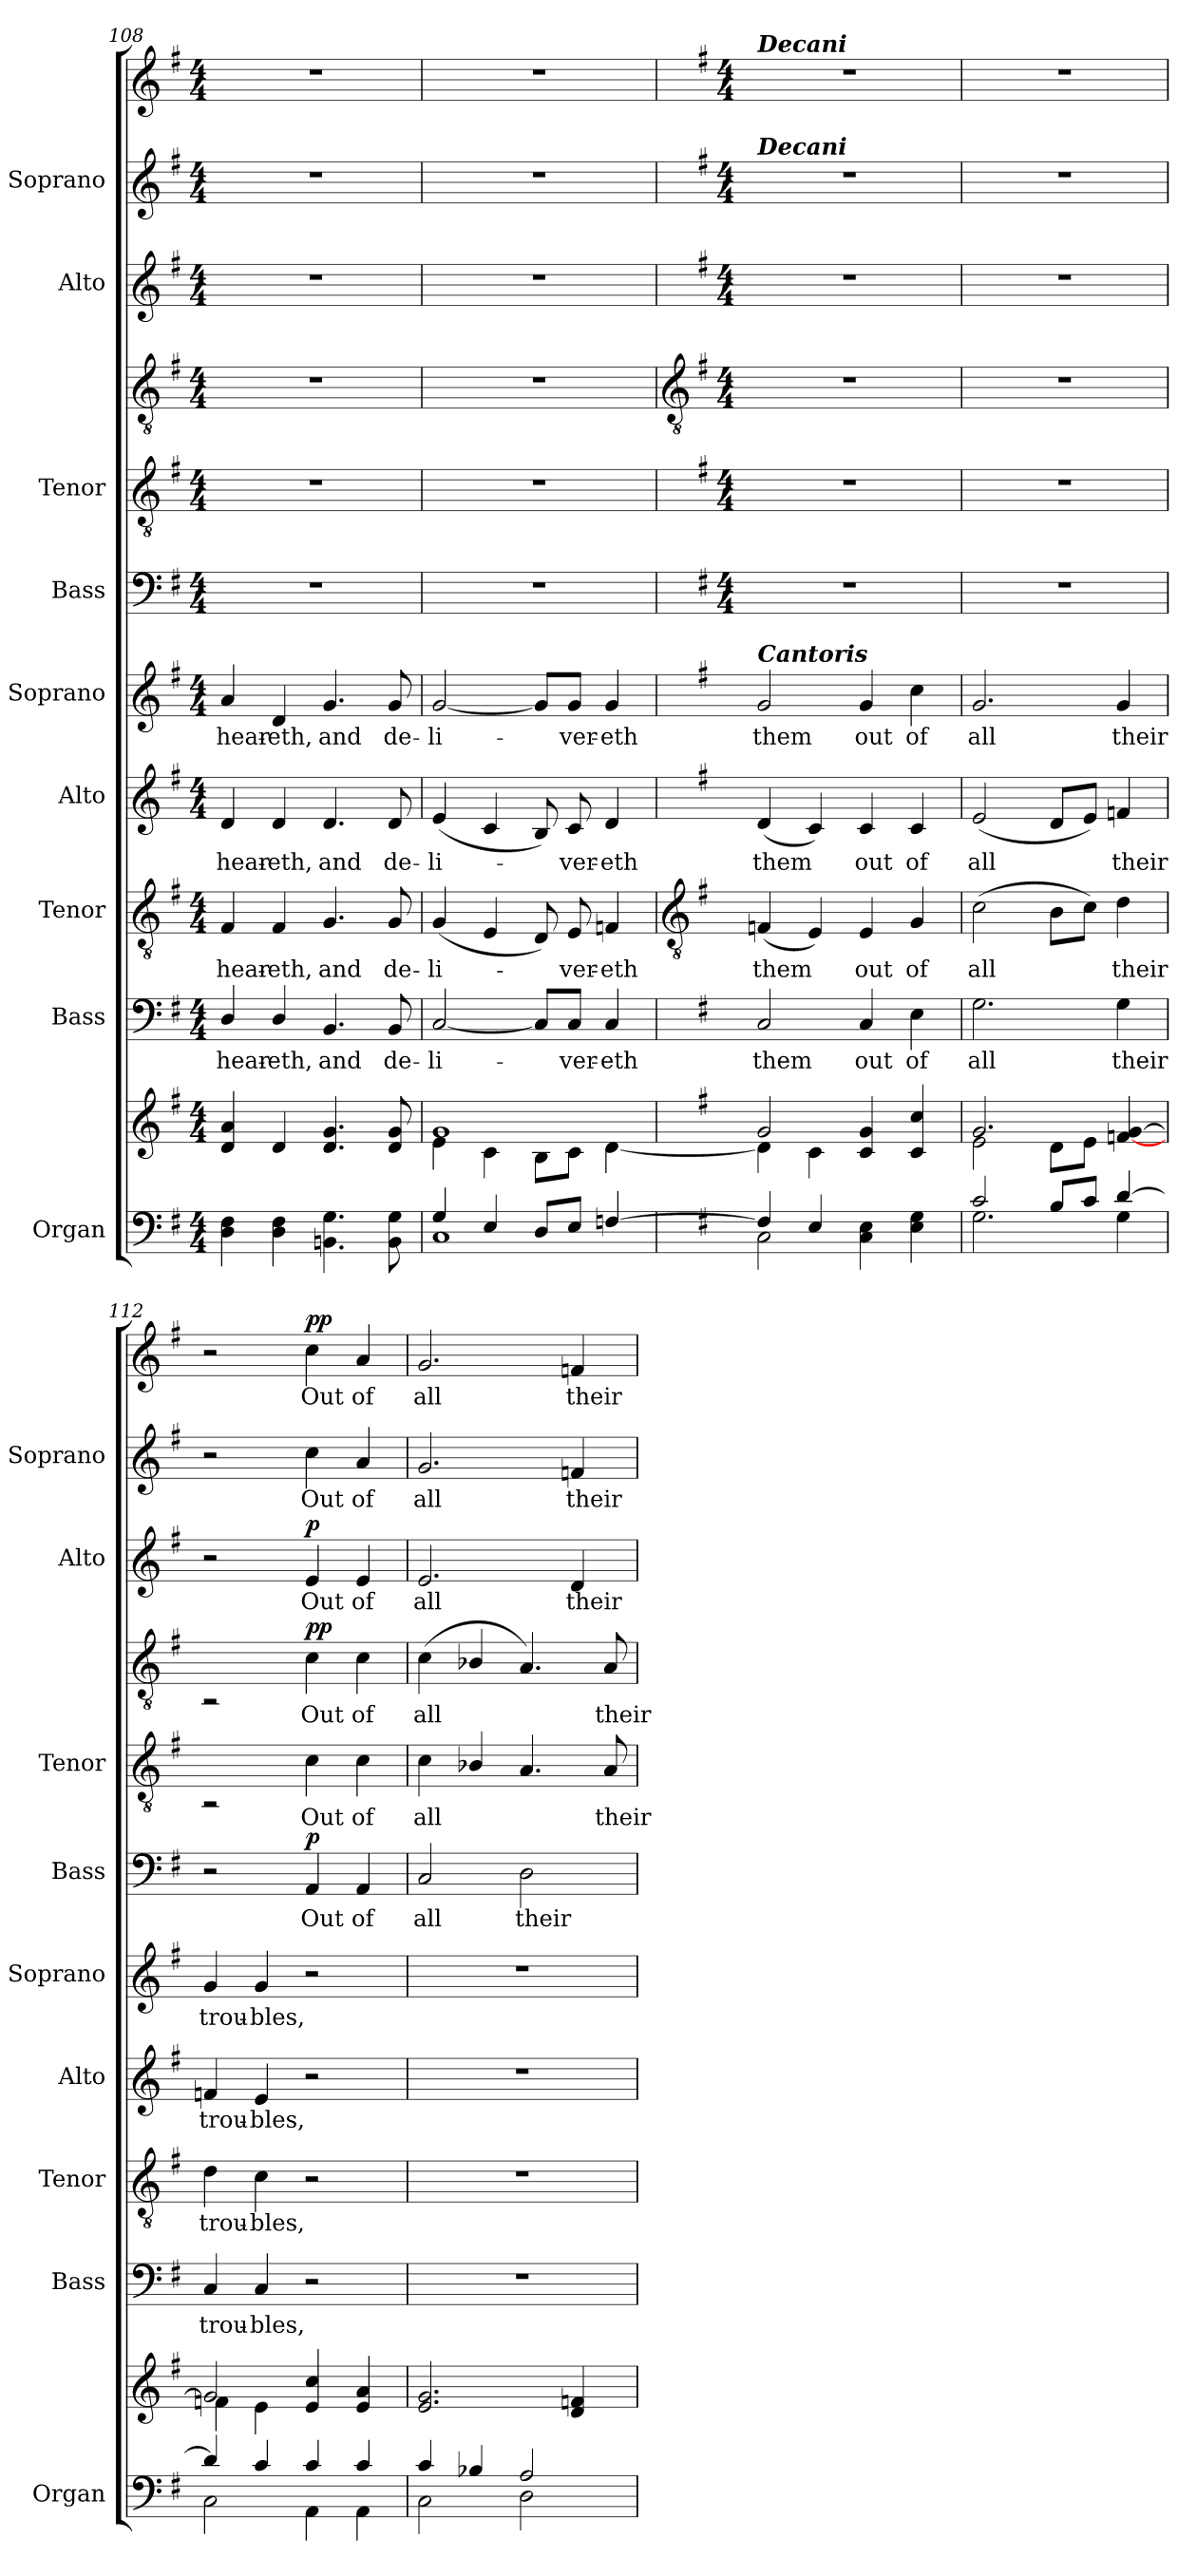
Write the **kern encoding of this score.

**kern	**kern	**kern	**text	**kern	**text	**kern	**text	**kern	**text	**kern	**text	**dynam	**kern	**text	**kern	**text	**dynam	**kern	**text	**dynam	**kern	**text	**kern	**text	**dynam
*part9	*part9	*part8	*part8	*part7	*part7	*part6	*part6	*part5	*part5	*part4	*part4	*part4	*part3	*part3	*part3	*part3	*part3	*part2	*part2	*part2	*part1	*part1	*part1	*part1	*part1
*staff12	*staff11	*staff10	*staff10	*staff9	*staff9	*staff8	*staff8	*staff7	*staff7	*staff6	*staff6	*staff6	*staff5	*staff5	*staff4	*staff4	*staff4/5	*staff3	*staff3	*staff3	*staff2	*staff2	*staff1	*staff1	*staff1/2
*I"Organ	*	*I"Bass	*	*I"Tenor	*	*I"Alto	*	*I"Soprano	*	*I"Bass	*	*	*I"Tenor	*	*	*	*	*I"Alto	*	*	*I"Soprano	*	*	*	*
*I'Organ	*	*I'Bass	*	*I'Tenor	*	*I'Alto	*	*I'Soprano	*	*I'Bass	*	*	*I'Tenor	*	*	*	*	*I'Alto	*	*	*I'Soprano	*	*	*	*
*clefF4	*clefG2	*clefF4	*	*clefGv2	*	*clefG2	*	*clefG2	*	*clefF4	*	*	*clefGv2	*	*clefGv2	*	*	*clefG2	*	*	*	*	*clefG2	*	*
*k[f#]	*k[f#]	*k[f#]	*	*k[f#]	*	*k[f#]	*	*k[f#]	*	*k[f#]	*	*	*k[f#]	*	*k[f#]	*	*	*k[f#]	*	*	*k[f#]	*	*k[f#]	*	*
*G:	*G:	*G:	*	*G:	*	*G:	*	*G:	*	*G:	*	*	*G:	*	*G:	*	*	*G:	*	*	*G:	*	*G:	*	*
*M4/4	*M4/4	*M4/4	*	*M4/4	*	*M4/4	*	*M4/4	*	*M4/4	*	*	*M4/4	*	*M4/4	*	*	*M4/4	*	*	*M4/4	*	*M4/4	*	*
=108	=108	=108	=108	=108	=108	=108	=108	=108	=108	=108	=108	=108	=108	=108	=108	=108	=108	=108	=108	=108	=108	=108	=108	=108	=108
*^	*^	*	*	*	*	*	*	*	*	*	*	*	*	*	*	*	*	*	*	*	*	*	*	*	*
!	!	!	!	!	!LO:LY:b	!	!LO:LY:b	!	!LO:LY:b	!	!LO:LY:b	!	!	!	!	!	!	!	!	!	!	!	!	!	!	!	!
1ryy	4D\ 4F#\	4d/ 4a/	1ryy	4D/	hear-	4F#	hear-	4d	hear-	4a	hear-	1r	.	.	1r	.	1r	.	.	1r	.	.	1r	.	1r	.	.
!	!	!	!	!	!LO:LY:b	!	!LO:LY:b	!	!LO:LY:b	!	!LO:LY:b	!	!	!	!	!	!	!	!	!	!	!	!	!	!	!	!
.	4D\ 4F#\	4d/	.	4D/	-eth,	4F#	-eth,	4d	-eth,	4d	-eth,	.	.	.	.	.	.	.	.	.	.	.	.	.	.	.	.
!	!	!	!	!	!LO:LY:b	!	!LO:LY:b	!	!LO:LY:b	!	!LO:LY:b	!	!	!	!	!	!	!	!	!	!	!	!	!	!	!	!
.	4.BBn\ 4.G\	4.d/ 4.g/	.	4.BB	and	4.G	and	4.d	and	4.g	and	.	.	.	.	.	.	.	.	.	.	.	.	.	.	.	.
!	!	!	!	!	!LO:LY:b	!	!LO:LY:b	!	!LO:LY:b	!	!LO:LY:b	!	!	!	!	!	!	!	!	!	!	!	!	!	!	!	!
.	8BB\ 8G\	8d/ 8g/	.	8BB	de-	8G	de-	8d	de-	8g	de-	.	.	.	.	.	.	.	.	.	.	.	.	.	.	.	.
=109	=109	=109	=109	=109	=109	=109	=109	=109	=109	=109	=109	=109	=109	=109	=109	=109	=109	=109	=109	=109	=109	=109	=109	=109	=109	=109	=109
!	!	!	!	!	!LO:LY:b	!	!LO:LY:b	!	!LO:LY:b	!	!LO:LY:b	!	!	!	!	!	!	!	!	!	!	!	!	!	!	!	!
4G/	1C\	1g/	4e\	[2C	-li-	(<4G	-li-	(<4e	-li-	[2g	-li-	1r	.	.	1r	.	1r	.	.	1r	.	.	1r	.	1r	.	.
4E/	.	.	4c\	.	.	4E	.	4c	.	.	.	.	.	.	.	.	.	.	.	.	.	.	.	.	.	.	.
8D/L	.	.	8B\L	8C/L]	.	8D)	.	8B)	.	8g/L]	.	.	.	.	.	.	.	.	.	.	.	.	.	.	.	.	.
!	!	!	!	!	!LO:LY:b	!	!LO:LY:b	!	!LO:LY:b	!	!LO:LY:b	!	!	!	!	!	!	!	!	!	!	!	!	!	!	!	!
8E/J	.	.	8c\J	8C/J	ver-	8E	ver-	8c	ver-	8g/J	ver-	.	.	.	.	.	.	.	.	.	.	.	.	.	.	.	.
!	!	!	!	!	!LO:LY:b	!	!LO:LY:b	!	!LO:LY:b	!	!LO:LY:b	!	!	!	!	!	!	!	!	!	!	!	!	!	!	!	!
[4Fn/	.	.	[4d\	4C	-eth	4Fn	-eth	4d	-eth	4g	-eth	.	.	.	.	.	.	.	.	.	.	.	.	.	.	.	.
!!LO:LB:g=z
=110	=110	=110	=110	=110	=110	=110	=110	=110	=110	=110	=110	=110	=110	=110	=110	=110	=110	=110	=110	=110	=110	=110	=110	=110	=110	=110	=110
*	*	*	*	*	*	*clefGv2	*	*	*	*	*	*	*	*	*	*	*clefGv2	*	*	*	*	*	*	*	*	*	*
*	*	*	*	*	*	*	*	*	*	*	*	*k[f#]	*	*	*k[f#]	*	*k[f#]	*	*	*k[f#]	*	*	*k[f#]	*	*k[f#]	*	*
*	*	*	*	*	*	*	*	*	*	*	*	*G:	*	*	*G:	*	*G:	*	*	*G:	*	*	*G:	*	*G:	*	*
*	*	*	*	*	*	*	*	*	*	*	*	*M4/4	*	*	*M4/4	*	*M4/4	*	*	*M4/4	*	*	*M4/4	*	*M4/4	*	*
!	!	!	!	!	!	!	!	!	!	!	!	!	!	!	!	!	!	!	!	!	!	!	!	!	!LO:TX:a:Bi:t=Decani	!	!
!	!	!	!	!	!	!	!	!	!	!	!	!	!	!	!	!	!	!	!	!	!	!	!LO:TX:a:Bi:t=Decani	!	!	!	!
!	!	!	!	!	!	!	!	!	!	!LO:TX:a:Bi:t=Cantoris	!	!	!	!	!	!	!	!	!	!	!	!	!	!	!	!	!
!	!	!	!	!	!LO:LY:b	!	!LO:LY:b	!	!LO:LY:b	!	!LO:LY:b	!	!	!	!	!	!	!	!	!	!	!	!	!	!	!	!
4F/]	2C\	2g/	4d\]	2C	them	(<4Fn	them	(<4d	them	2g	them	1r	.	.	1r	.	1r	.	.	1r	.	.	1r	.	1r	.	.
4E/	.	.	4c\	.	.	4E)	.	4c)	.	.	.	.	.	.	.	.	.	.	.	.	.	.	.	.	.	.	.
!	!	!	!	!	!LO:LY:b	!	!LO:LY:b	!	!LO:LY:b	!	!LO:LY:b	!	!	!	!	!	!	!	!	!	!	!	!	!	!	!	!
2ryy	4C\ 4E\	4c/ 4g/	2ryy	4C	out	4E	out	4c	out	4g	out	.	.	.	.	.	.	.	.	.	.	.	.	.	.	.	.
!	!	!	!	!	!LO:LY:b	!	!LO:LY:b	!	!LO:LY:b	!	!LO:LY:b	!	!	!	!	!	!	!	!	!	!	!	!	!	!	!	!
.	4E\ 4G\	4c/ 4cc/	.	4E	of	4G	of	4c	of	4cc	of	.	.	.	.	.	.	.	.	.	.	.	.	.	.	.	.
=111	=111	=111	=111	=111	=111	=111	=111	=111	=111	=111	=111	=111	=111	=111	=111	=111	=111	=111	=111	=111	=111	=111	=111	=111	=111	=111	=111
!	!	!	!	!	!LO:LY:b	!	!LO:LY:b	!	!LO:LY:b	!	!LO:LY:b	!	!	!	!	!	!	!	!	!	!	!	!	!	!	!	!
2c/	2.G\	2.g/	2e\	2.G	all	(>2c	all	(<2e	all	2.g	all	1r	.	.	1r	.	1r	.	.	1r	.	.	1r	.	1r	.	.
8B/L	.	.	8d\L	.	.	8BL	.	8dL	.	.	.	.	.	.	.	.	.	.	.	.	.	.	.	.	.	.	.
8c/J	.	.	8e\J	.	.	8cJ)	.	8eJ)	.	.	.	.	.	.	.	.	.	.	.	.	.	.	.	.	.	.	.
!	!	!	!	!	!LO:LY:b	!	!LO:LY:b	!	!LO:LY:b	!	!LO:LY:b	!	!	!	!	!	!	!	!	!	!	!	!	!	!	!	!
[4d/	4G\	[4fn/ [4g/	4ryy	4G	their	4d	their	4fn	their	4g	their	.	.	.	.	.	.	.	.	.	.	.	.	.	.	.	.
=112	=112	=112	=112	=112	=112	=112	=112	=112	=112	=112	=112	=112	=112	=112	=112	=112	=112	=112	=112	=112	=112	=112	=112	=112	=112	=112	=112
!	!	!	!	!	!LO:LY:b	!	!LO:LY:b	!	!LO:LY:b	!	!LO:LY:b	!	!	!	!	!	!	!	!	!	!	!	!	!	!	!	!
4d/]	2C\	2g/]	4fn\	4C	trou-	4d	trou-	4fn	trou-	4g	trou-	2r	.	.	2rBB	.	2rBB	.	.	2r	.	.	2r	.	2r	.	.
!	!	!	!	!	!LO:LY:b	!	!LO:LY:b	!	!LO:LY:b	!	!LO:LY:b	!	!	!	!	!	!	!	!	!	!	!	!	!	!	!	!
4c/	.	.	4e\	4C	-bles,	4c	-bles,	4e	-bles,	4g	-bles,	.	.	.	.	.	.	.	.	.	.	.	.	.	.	.	.
!	!	!	!	!	!	!	!	!	!	!	!	!	!LO:LY:b	!LO:DY:b	!	!LO:LY:b	!	!LO:LY:b	!LO:DY:b=2	!	!LO:LY:b	!	!	!LO:LY:b	!	!LO:LY:b	!
!	!	!	!	!	!	!	!	!	!	!	!	!	!	!	!	!	!	!	!LO:DY:n=1:b	!	!	!LO:DY:b	!	!	!	!	!LO:DY:b=2
!	!	!	!	!	!	!	!	!	!	!	!	!	!	!	!	!	!	!	!	!	!	!	!	!	!	!	!LO:DY:n=1:b
4c/	4AA\	4e/ 4cc/	2ryy	2r	.	2r	.	2r	.	2r	.	4AA	Out	p	4c	Out	4c	Out	p p	4e	Out	p	4cc	Out	4cc	Out	p p
!	!	!	!	!	!	!	!	!	!	!	!	!	!LO:LY:b	!	!	!LO:LY:b	!	!LO:LY:b	!	!	!LO:LY:b	!	!	!LO:LY:b	!	!LO:LY:b	!
4c/	4AA\	4e/ 4a/	.	.	.	.	.	.	.	.	.	4AA	of	.	4c	of	4c	of	.	4e	of	.	4a	of	4a	of	.
=113	=113	=113	=113	=113	=113	=113	=113	=113	=113	=113	=113	=113	=113	=113	=113	=113	=113	=113	=113	=113	=113	=113	=113	=113	=113	=113	=113
!	!	!	!	!	!	!	!	!	!	!	!	!	!LO:LY:b	!	!	!LO:LY:b	!	!LO:LY:b	!	!	!LO:LY:b	!	!	!LO:LY:b	!	!LO:LY:b	!
4c/	2C\	2.e/ 2.g/	1ryy	1r	.	1r	.	1r	.	1r	.	2C	all	.	4c	all	(<4c	all	.	2.e	all	.	2.g	all	2.g	all	.
4B-X/	.	.	.	.	.	.	.	.	.	.	.	.	.	.	4B-X/	.	4B-X/	.	.	.	.	.	.	.	.	.	.
!	!	!	!	!	!	!	!	!	!	!	!	!	!LO:LY:b	!	!	!	!	!	!	!	!	!	!	!	!	!	!
2A/	2D\	.	.	.	.	.	.	.	.	.	.	2D	their	.	4.A	.	4.A)	.	.	.	.	.	.	.	.	.	.
!	!	!	!	!	!	!	!	!	!	!	!	!	!	!	!	!	!	!	!	!	!LO:LY:b	!	!	!LO:LY:b	!	!LO:LY:b	!
.	.	4d/ 4fn/	.	.	.	.	.	.	.	.	.	.	.	.	.	.	.	.	.	4d	their	.	4fn	their	4fn	their	.
!	!	!	!	!	!	!	!	!	!	!	!	!	!	!	!	!LO:LY:b	!	!LO:LY:b	!	!	!	!	!	!	!	!	!
.	.	.	.	.	.	.	.	.	.	.	.	.	.	.	8A	their	8A	their	.	.	.	.	.	.	.	.	.
*v	*v	*	*	*	*	*	*	*	*	*	*	*	*	*	*	*	*	*	*	*	*	*	*	*	*	*	*
*	*v	*v	*	*	*	*	*	*	*	*	*	*	*	*	*	*	*	*	*	*	*	*	*	*	*	*
=	=	=	=	=	=	=	=	=	=	=	=	=	=	=	=	=	=	=	=	=	=	=	=	=	=
*-	*-	*-	*-	*-	*-	*-	*-	*-	*-	*-	*-	*-	*-	*-	*-	*-	*-	*-	*-	*-	*-	*-	*-	*-	*-
